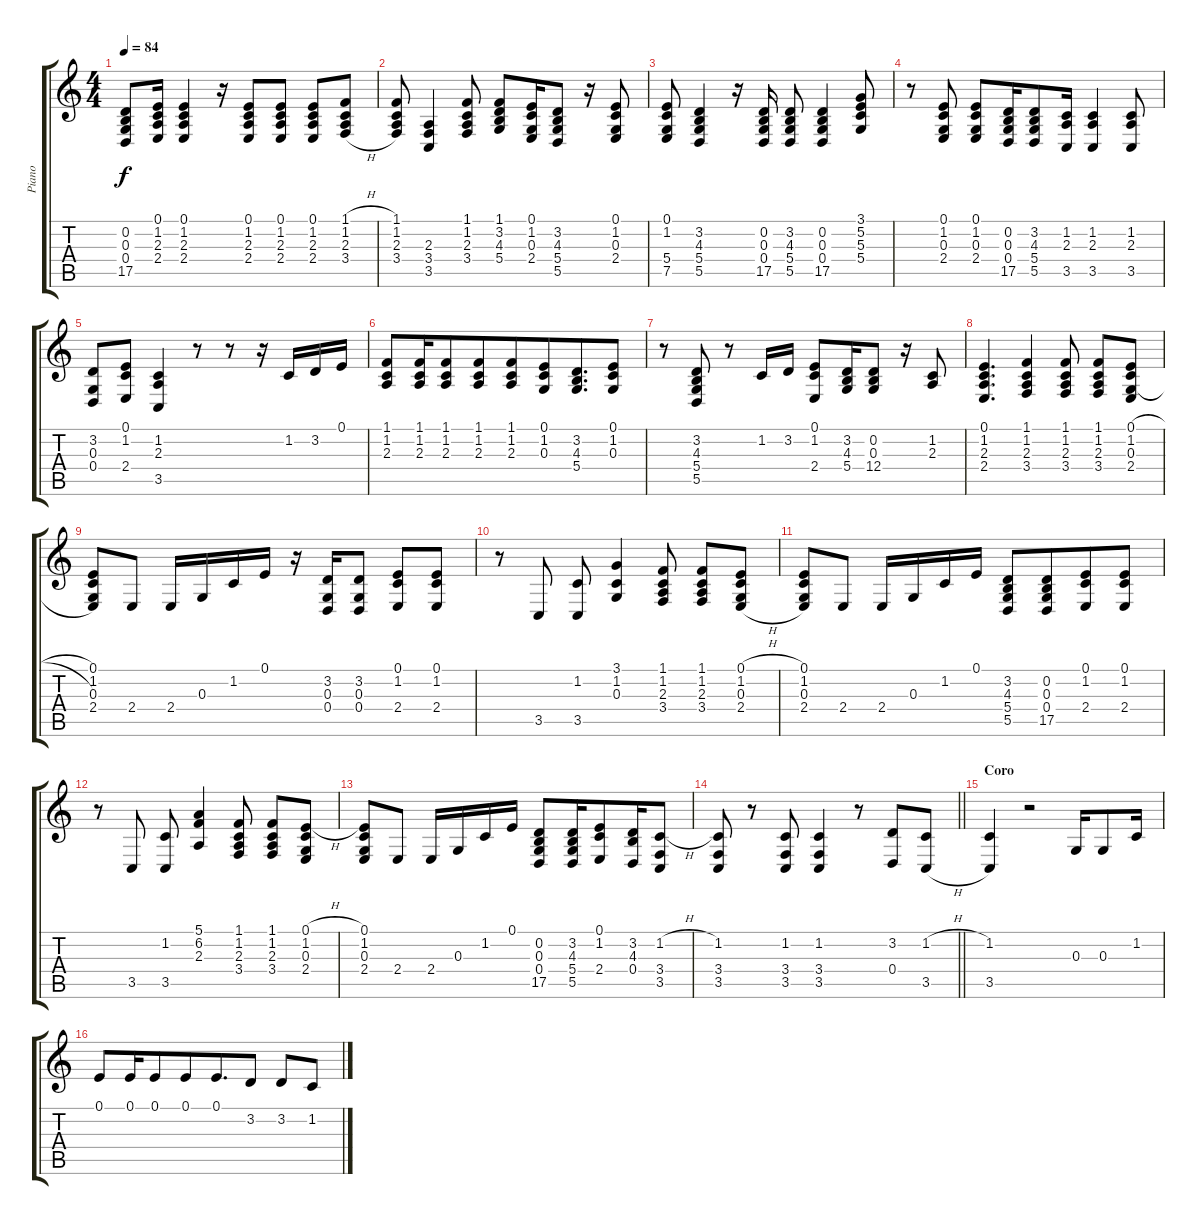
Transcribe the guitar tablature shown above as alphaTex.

\track ("Piano" "Piano") {instrument acousticgrandpiano}
\staff {score tabs}
\tuning (E4 B3 G3 D3 A2 E2) {hide}
\ts (4 4)
\tempo 84
\clef g2
\ks c
(0.2 0.3 0.4 17.5).8{dy f} (0.1 1.2 2.3 2.4).16 (0.1 1.2 2.3 2.4).4 r.16 (0.1 1.2 2.3 2.4).8 (0.1 1.2 2.3 2.4).8 (0.1 1.2 2.3 2.4).8 (1.1{h} 1.2{h} 2.3{h} 3.4{h}).8 |
(1.1 1.2 2.3 3.4).8 (2.3 3.4 3.5).4 (1.1 1.2 2.3 3.4).8 (1.1 3.2 4.3 5.4).8 (0.1 1.2 0.3 2.4).16 (3.2 4.3 5.4 5.5).8 r.16 (0.1 1.2 0.3 2.4).8 |
(0.1 1.2 5.4 7.5).8 (3.2 4.3 5.4 5.5).4 r.16 (0.2 0.3 0.4 17.5).16 (3.2 4.3 5.4 5.5).8 (0.2 0.3 0.4 17.5).4 (3.1 5.2 5.3 5.4).8 |
r.8 (0.1 1.2 0.3 2.4).8 (0.1 1.2 0.3 2.4).8 (0.2 0.3 0.4 17.5).16 (3.2 4.3 5.4 5.5).8{beam merge} (1.2 2.3 3.5).16 (1.2 2.3 3.5).4 (1.2 2.3 3.5).8 |
(3.2 0.3 0.4).8 (0.1 1.2 2.4).8 (1.2 2.3 3.5).4 r.8 r.8 r.16 1.2.16{beam merge} 3.2.16 0.1.16 |
(1.1 1.2 2.3).8 (1.1 1.2 2.3).16 (1.1 1.2 2.3).8{beam merge} (1.1 1.2 2.3).8 (1.1 1.2 2.3).8{beam merge} (0.1 1.2 0.3).8 (3.2 4.3 5.4).8{d beam merge} (0.1 1.2 0.3).8 |
r.8 (3.2 4.3 5.4 5.5).8 r.8 1.2.16 3.2.16 (0.1 1.2 2.4).8 (3.2 4.3 5.4).16 (0.2 0.3 12.4).8 r.16 (1.2 2.3).8 |
(0.1 1.2 2.3 2.4).4{d} (1.1 1.2 2.3 3.4).4 (1.1 1.2 2.3 3.4).8 (1.1 1.2 2.3 3.4).8 (0.1{h} 1.2 0.3{h} 2.4).8 |
(0.1 1.2 0.3 2.4).8 2.4.8 2.4.16 0.3.16 1.2.16 0.1.16 r.16 (3.2 0.3 0.4).16 (3.2 0.3 0.4).8 (0.1 1.2 2.4).8 (0.1 1.2 2.4).8 |
r.8 3.5.8 (1.2 3.5).8 (3.1 1.2 0.3).4 (1.1 1.2 2.3 3.4).8{beam split} (1.1 1.2 2.3 3.4).8 (0.1{h} 1.2 0.3 2.4{h}).8 |
(0.1 1.2 0.3 2.4).8 2.4.8 2.4.16 0.3.16 1.2.16 0.1.16 (3.2 4.3 5.4 5.5).8 (0.2 0.3 0.4 17.5).8{beam merge} (0.1 1.2 2.4).8 (0.1 1.2 2.4).8 |
r.8 3.5.8 (1.2 3.5).8 (5.1 6.2 2.3).4 (1.1 1.2 2.3 3.4).8 (1.1 1.2 2.3 3.4).8 (0.1{h} 1.2 0.3 2.4).8 |
(0.1 1.2 0.3 2.4).8 2.4.8 2.4.16 0.3.16 1.2.16 0.1.16 (0.2 0.3 0.4 17.5).8 (3.2 4.3 5.4 5.5).16 (0.1 1.2 2.4).8{beam merge} (3.2 4.3 0.4).16 (1.2{h} 3.4 3.5).8 |
\barLineRight lightlight
(1.2 3.4 3.5).8 r.8 (1.2 3.4 3.5).8 (1.2 3.4 3.5).4 r.8 (3.2 0.4).8 (1.2{h} 3.5{h}).8 |
\section ("" "Coro")
(1.2 3.5).4 r.2 0.3.16 0.3.8 1.2.16 |
0.1.8 0.1.16 0.1.8{beam merge} 0.1.8 0.1.8{d beam merge} 3.2.8 3.2.8 1.2.8
